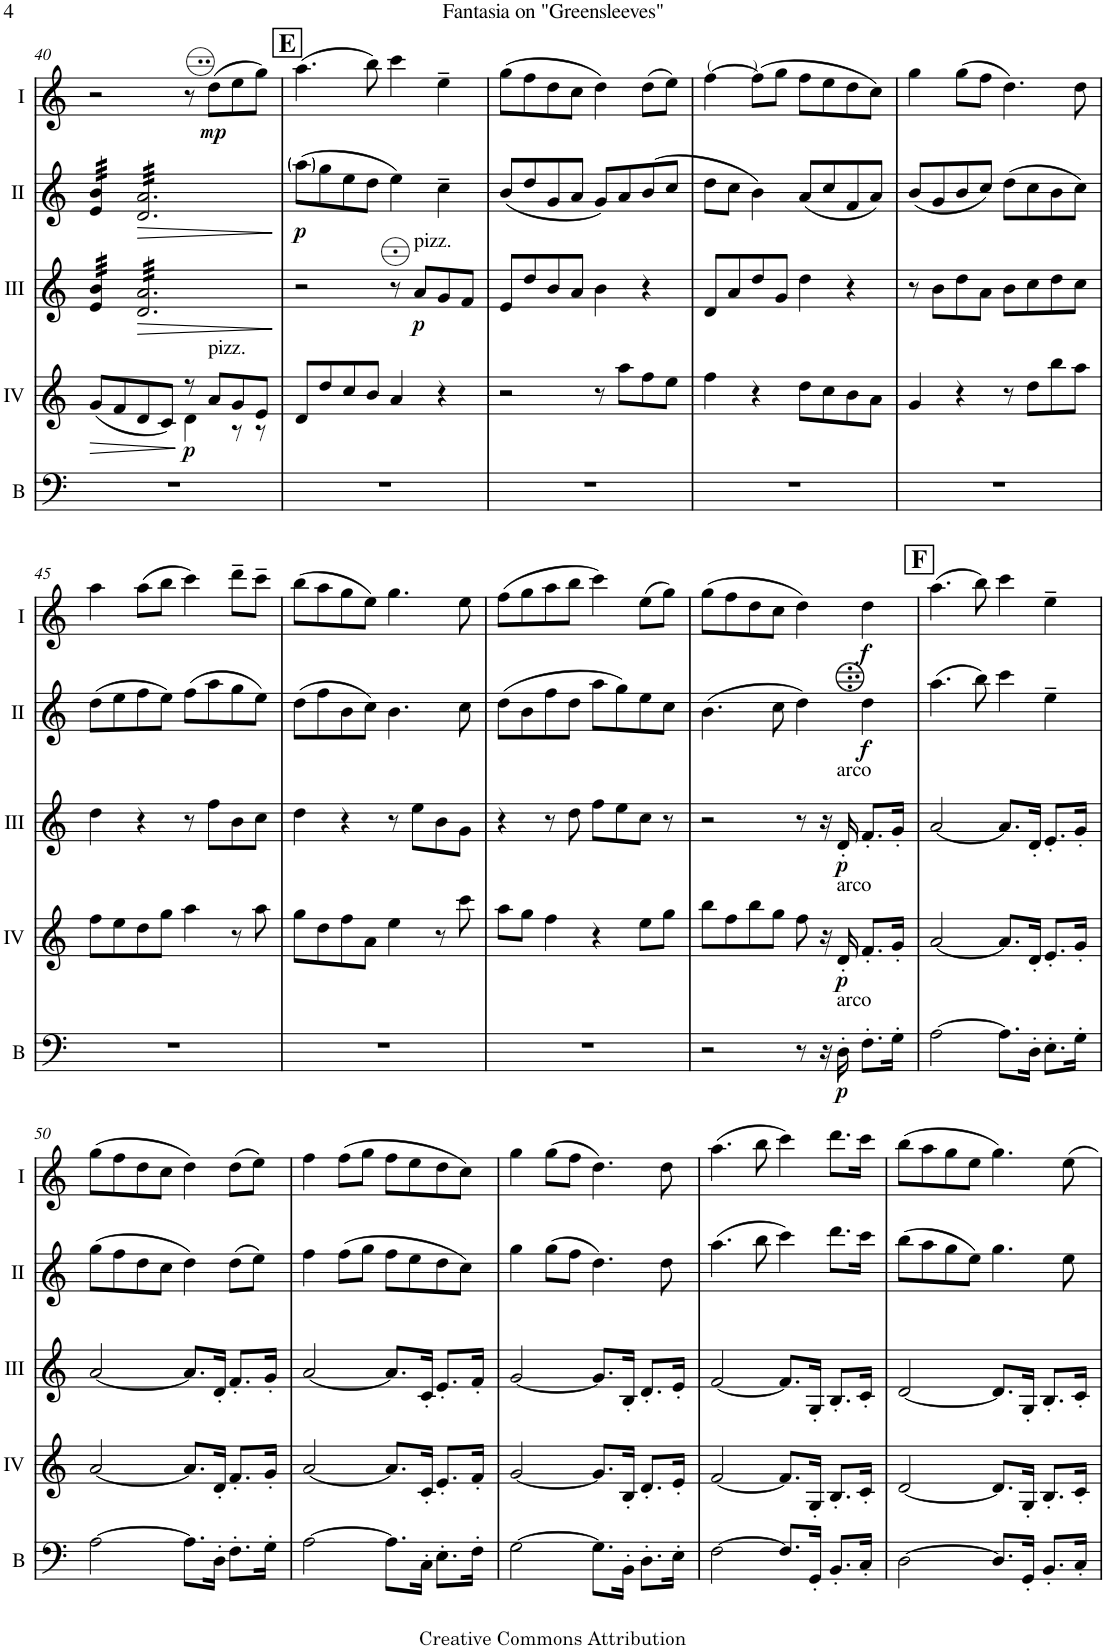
**kern	**dynam	**kern	**dynam	**kern	**dynam	**kern	**dynam	**kern	**dynam
*part5	*part5	*part4	*part4	*part3	*part3	*part2	*part2	*part1	*part1
*staff5	*staff5	*staff4	*staff4	*staff3	*staff3	*staff2	*staff2	*staff1	*staff1
*I"Bass	*	*I"Acc. 4	*	*I"Acc. 3	*	*I"Acc. 2	*	*I"Acc. 1	*
*I'B	*	*	*	*	*	*	*	*	*
!!LO:PB:g=z
*clefF4	*	*clefG2	*	*clefG2	*	*clefG2	*	*clefG2	*
*Trd7c12	*	*Trd7c12	*	*	*	*Trd7c12	*	*	*
*k[]	*	*k[]	*	*k[]	*	*k[]	*	*k[]	*
*M4/4	*	*M4/4	*	*M4/4	*	*M4/4	*	*M4/4	*
=40	=40	=40	=40	=40	=40	=40	=40	=40	=40
!	!	!	!LO:HP:b	!	!	!	!	!	!
*	*	*^	*	*	*	*	*	*	*
*	*	*	*	*	*tremolo	*	*	*	*	*
*	*	*	*	*	*	*	*tremolo	*	*	*
1r	.	(8g/L	2ryy	>	32e/ 32b/LLL	.	32ee/ 32bb/LLL	.	2r	.
.	.	.	.	.	32e/ 32b/	.	32ee/ 32bb/	.	.	.
.	.	.	.	.	32e/ 32b/	.	32ee/ 32bb/	.	.	.
.	.	.	.	.	32e/ 32b/	.	32ee/ 32bb/	.	.	.
.	.	8f/	.	.	32e/ 32b/	.	32ee/ 32bb/	.	.	.
.	.	.	.	.	32e/ 32b/	.	32ee/ 32bb/	.	.	.
.	.	.	.	.	32e/ 32b/	.	32ee/ 32bb/	.	.	.
.	.	.	.	.	32e/ 32b/JJJ	.	32ee/ 32bb/JJJ	.	.	.
!	!	!	!	!	!	!LO:HP:b	!	!LO:HP:b	!	!
.	.	8d/	.	.	32d/ 32a/LLL	>	32dd/ 32aa/LLL	>	.	.
.	.	.	.	.	32d/ 32a/	.	32dd/ 32aa/	.	.	.
.	.	.	.	.	32d/ 32a/	.	32dd/ 32aa/	.	.	.
.	.	.	.	.	32d/ 32a/	.	32dd/ 32aa/	.	.	.
.	.	8c/J)	.	.	32d/ 32a/	.	32dd/ 32aa/	.	.	.
.	.	.	.	.	32d/ 32a/	.	32dd/ 32aa/	.	.	.
.	.	.	.	.	32d/ 32a/	.	32dd/ 32aa/	.	.	.
.	.	.	.	.	32d/ 32a/	.	32dd/ 32aa/	.	.	.
!	!	!	!	!LO:DY:n=1:b	!	!	!	!	!	!
.	.	8r	4d\	] p	32d/ 32a/	.	32dd/ 32aa/	.	8r	.
.	.	.	.	.	32d/ 32a/	.	32dd/ 32aa/	.	.	.
.	.	.	.	.	32d/ 32a/	.	32dd/ 32aa/	.	.	.
.	.	.	.	.	32d/ 32a/	.	32dd/ 32aa/	.	.	.
!	!	!LO:TX:a:t=pizz.	!	!	!	!	!	!	!	!
!	!	!	!	!	!	!	!	!	!	!LO:DY:b
.	.	8a/L	.	.	32d/ 32a/	.	32dd/ 32aa/	.	(8dd\L	mp
.	.	.	.	.	32d/ 32a/	.	32dd/ 32aa/	.	.	.
.	.	.	.	.	32d/ 32a/	.	32dd/ 32aa/	.	.	.
.	.	.	.	.	32d/ 32a/	.	32dd/ 32aa/	.	.	.
.	.	8g/	8r	.	32d/ 32a/	.	32dd/ 32aa/	.	8ee\	.
.	.	.	.	.	32d/ 32a/	.	32dd/ 32aa/	.	.	.
.	.	.	.	.	32d/ 32a/	.	32dd/ 32aa/	.	.	.
.	.	.	.	.	32d/ 32a/	.	32dd/ 32aa/	.	.	.
.	.	8e/J	8r	.	32d/ 32a/	.	32dd/ 32aa/	.	8gg\J)	.
.	.	.	.	.	32d/ 32a/	.	32dd/ 32aa/	.	.	.
.	.	.	.	.	32d/ 32a/	.	32dd/ 32aa/	.	.	.
.	.	.	.	.	32d/ 32a/JJJ	.	32dd/ 32aa/JJJ	.	.	.
*	*	*	*	*	*	*	*Xtremolo	*	*	*
*	*	*	*	*	*Xtremolo	*	*	*	*	*
*	*	*v	*v	*	*	*	*	*	*	*
.	.	.	.	.	]	.	]	.	.
!!LO:REH:place=s1:a:B:cj:fs=14:t=E
=41	=41	=41	=41	=41	=41	=41	=41	=41	=41
!	!	!	!	!	!	!	!LO:DY:b	!	!
1r	.	8d/L	.	2r	.	(8aaa\L	p	(4.aa\	.
.	.	8dd/	.	.	.	8ggg\	.	.	.
.	.	8cc/	.	.	.	8eee\	.	.	.
.	.	8b/J	.	.	.	8ddd\J	.	8bb\)	.
.	.	4a/	.	8r	.	4eee\)	.	4ccc\	.
!	!	!	!	!LO:TX:a:t=pizz.	!	!	!	!	!
!	!	!	!	!	!LO:DY:b	!	!	!	!
.	.	.	.	8a/L	p	.	.	.	.
.	.	4r	.	8g/	.	4ccc~\	.	4ee~\	.
.	.	.	.	8f/J	.	.	.	.	.
=42	=42	=42	=42	=42	=42	=42	=42	=42	=42
1r	.	2r	.	8e/L	.	(8bb/L	.	(8gg\L	.
.	.	.	.	8dd/	.	8ddd/	.	8ff\	.
.	.	.	.	8b/	.	8gg/	.	8dd\	.
.	.	.	.	8a/J	.	8aa/J	.	8cc\J	.
.	.	8r	.	4b\	.	8gg/L)	.	4dd\)	.
.	.	8aa\L	.	.	.	8aa/	.	.	.
.	.	8ff\	.	4r	.	(8bb/	.	(8dd\L	.
.	.	8ee\J	.	.	.	8ccc/J	.	8ee\J)	.
=43	=43	=43	=43	=43	=43	=43	=43	=43	=43
!	!	!	!	!	!	!	!	!LO:TX:a:t=(           )	!
1r	.	4ff\	.	8d/L	.	8ddd\L	.	[4ff\	.
.	.	.	.	8a/	.	8ccc\J	.	.	.
.	.	4r	.	8dd/	.	4bb\)	.	(8ff\L]	.
.	.	.	.	8g/J	.	.	.	8gg\J	.
.	.	8dd\L	.	4dd\	.	(8aa/L	.	8ff\L	.
.	.	8cc\	.	.	.	8ccc/	.	8ee\	.
.	.	8b\	.	4r	.	8ff/	.	8dd\	.
.	.	8a\J	.	.	.	8aa/J)	.	8cc\J)	.
=44	=44	=44	=44	=44	=44	=44	=44	=44	=44
1r	.	4g/	.	8r	.	(8bb/L	.	4gg\	.
.	.	.	.	8b\L	.	8gg/	.	.	.
.	.	4r	.	8dd\	.	8bb/	.	(8gg\L	.
.	.	.	.	8a\J	.	8ccc/J)	.	8ff\J	.
.	.	8r	.	8b\L	.	(8ddd\L	.	4.dd\)	.
.	.	8dd\L	.	8cc\	.	8ccc\	.	.	.
.	.	8bb\	.	8dd\	.	8bb\	.	.	.
.	.	8aa\J	.	8cc\J	.	8ccc\J)	.	8dd\	.
!!LO:LB:g=z
=45	=45	=45	=45	=45	=45	=45	=45	=45	=45
1r	.	8ff\L	.	4dd\	.	(8ddd\L	.	4aa\	.
.	.	8ee\	.	.	.	8eee\	.	.	.
.	.	8dd\	.	4r	.	8fff\	.	(8aa\L	.
.	.	8gg\J	.	.	.	8eee\J)	.	8bb\J	.
.	.	4aa\	.	8r	.	(8fff\L	.	4ccc\)	.
.	.	.	.	8ff\L	.	8aaa\	.	.	.
.	.	8r	.	8b\	.	8ggg\	.	8ddd~\L	.
.	.	8aa\	.	8cc\J	.	8eee\J)	.	8ccc~\J	.
=46	=46	=46	=46	=46	=46	=46	=46	=46	=46
1r	.	8gg\L	.	4dd\	.	(8ddd\L	.	(8bb\L	.
.	.	8dd\	.	.	.	8fff\	.	8aa\	.
.	.	8ff\	.	4r	.	8bb\	.	8gg\	.
.	.	8a\J	.	.	.	8ccc\J)	.	8ee\J)	.
.	.	4ee\	.	8r	.	4.bb\	.	4.gg\	.
.	.	.	.	8ee\L	.	.	.	.	.
.	.	8r	.	8b\	.	.	.	.	.
.	.	8ccc\	.	8g\J	.	8ccc\	.	8ee\	.
=47	=47	=47	=47	=47	=47	=47	=47	=47	=47
1r	.	8aa\L	.	4r	.	(8ddd\L	.	(8ff\L	.
.	.	8gg\J	.	.	.	8bb\	.	8gg\	.
.	.	4ff\	.	8r	.	8fff\	.	8aa\	.
.	.	.	.	8dd\	.	8ddd\J	.	8bb\J	.
.	.	4r	.	8ff\L	.	8aaa\L	.	4ccc\)	.
.	.	.	.	8ee\	.	8ggg\)	.	.	.
.	.	8ee\L	.	8cc\J	.	8eee\	.	(8ee\L	.
.	.	8gg\J	.	8r	.	8ccc\J	.	8gg\J)	.
=48	=48	=48	=48	=48	=48	=48	=48	=48	=48
2r	.	8bb\L	.	2r	.	(4.bb\	.	(8gg\L	.
.	.	8ff\	.	.	.	.	.	8ff\	.
.	.	8bb\	.	.	.	.	.	8dd\	.
.	.	8gg\J	.	.	.	8ccc\	.	8cc\J	.
8r	.	8ff\	.	8r	.	4ddd\)	.	4dd\)	.
16r	.	16r	.	16r	.	.	.	.	.
!	!	!	!	!LO:TX:a:t=arco	!	!	!	!	!
!	!	!LO:TX:a:t=arco	!	!	!	!	!	!	!
!LO:TX:a:t=arco	!	!	!	!	!	!	!	!	!
!	!LO:DY:b	!	!LO:DY:b	!	!LO:DY:b	!	!	!	!
16D'\	p	16d'/	p	16d'/	p	.	.	.	.
!	!	!	!	!	!	!	!LO:DY:b	!	!LO:DY:b
8.F'\L	.	8.f'/L	.	8.f'/L	.	4dd\	f	4dd\	f
16G'\Jk	.	16g'/Jk	.	16g'/Jk	.	.	.	.	.
!!LO:REH:place=s1:a:B:cj:fs=14:t=F
=49	=49	=49	=49	=49	=49	=49	=49	=49	=49
[2A\	.	[2a/	.	[2a/	.	(4.aa\	.	(4.aa\	.
.	.	.	.	.	.	8bb\)	.	8bb\)	.
8.A\L]	.	8.a/L]	.	8.a/L]	.	4ccc\	.	4ccc\	.
16D'\Jk	.	16d'/Jk	.	16d'/Jk	.	.	.	.	.
8.E'\L	.	8.e'/L	.	8.e'/L	.	4ee~\	.	4ee~\	.
16G'\Jk	.	16g'/Jk	.	16g'/Jk	.	.	.	.	.
!!LO:LB:g=z
=50	=50	=50	=50	=50	=50	=50	=50	=50	=50
[2A\	.	[2a/	.	[2a/	.	(8gg\L	.	(8gg\L	.
.	.	.	.	.	.	8ff\	.	8ff\	.
.	.	.	.	.	.	8dd\	.	8dd\	.
.	.	.	.	.	.	8cc\J	.	8cc\J	.
8.A\L]	.	8.a/L]	.	8.a/L]	.	4dd\)	.	4dd\)	.
16D'\Jk	.	16d'/Jk	.	16d'/Jk	.	.	.	.	.
8.F'\L	.	8.f'/L	.	8.f'/L	.	(8dd\L	.	(8dd\L	.
.	.	.	.	.	.	8ee\J)	.	8ee\J)	.
16G'\Jk	.	16g'/Jk	.	16g'/Jk	.	.	.	.	.
=51	=51	=51	=51	=51	=51	=51	=51	=51	=51
[2A\	.	[2a/	.	[2a/	.	4ff\	.	4ff\	.
.	.	.	.	.	.	(8ff\L	.	(8ff\L	.
.	.	.	.	.	.	8gg\J	.	8gg\J	.
8.A\L]	.	8.a/L]	.	8.a/L]	.	8ff\L	.	8ff\L	.
.	.	.	.	.	.	8ee\	.	8ee\	.
16C'\Jk	.	16c'/Jk	.	16c'/Jk	.	.	.	.	.
8.E'\L	.	8.e'/L	.	8.e'/L	.	8dd\	.	8dd\	.
.	.	.	.	.	.	8cc\J)	.	8cc\J)	.
16F'\Jk	.	16f'/Jk	.	16f'/Jk	.	.	.	.	.
=52	=52	=52	=52	=52	=52	=52	=52	=52	=52
[2G\	.	[2g/	.	[2g/	.	4gg\	.	4gg\	.
.	.	.	.	.	.	(8gg\L	.	(8gg\L	.
.	.	.	.	.	.	8ff\J	.	8ff\J	.
8.G\L]	.	8.g/L]	.	8.g/L]	.	4.dd\)	.	4.dd\)	.
16BB'\Jk	.	16B'/Jk	.	16B'/Jk	.	.	.	.	.
8.D'\L	.	8.d'/L	.	8.d'/L	.	.	.	.	.
.	.	.	.	.	.	8dd\	.	8dd\	.
16E'\Jk	.	16e'/Jk	.	16e'/Jk	.	.	.	.	.
=53	=53	=53	=53	=53	=53	=53	=53	=53	=53
[2F\	.	[2f/	.	[2f/	.	(4.aa\	.	(4.aa\	.
.	.	.	.	.	.	8bb\	.	8bb\	.
8.F/L]	.	8.f/L]	.	8.f/L]	.	4ccc\)	.	4ccc\)	.
16GG'/Jk	.	16G'/Jk	.	16G'/Jk	.	.	.	.	.
8.BB'/L	.	8.B'/L	.	8.B'/L	.	8.ddd\L	.	8.ddd\L	.
16C'/Jk	.	16c'/Jk	.	16c'/Jk	.	16ccc\Jk	.	16ccc\Jk	.
=54	=54	=54	=54	=54	=54	=54	=54	=54	=54
[2D\	.	[2d/	.	[2d/	.	(8bb\L	.	(8bb\L	.
.	.	.	.	.	.	8aa\	.	8aa\	.
.	.	.	.	.	.	8gg\	.	8gg\	.
.	.	.	.	.	.	8ee\J)	.	8ee\J	.
8.D/L]	.	8.d/L]	.	8.d/L]	.	4.gg\	.	4.gg\)	.
16GG'/Jk	.	16G'/Jk	.	16G'/Jk	.	.	.	.	.
8.BB'/L	.	8.B'/L	.	8.B'/L	.	.	.	.	.
.	.	.	.	.	.	8ee\	.	8ee\	.
16C'/Jk	.	16c'/Jk	.	16c'/Jk	.	.	.	.	.
=	=	=	=	=	=	=	=	=	=
*-	*-	*-	*-	*-	*-	*-	*-	*-	*-
